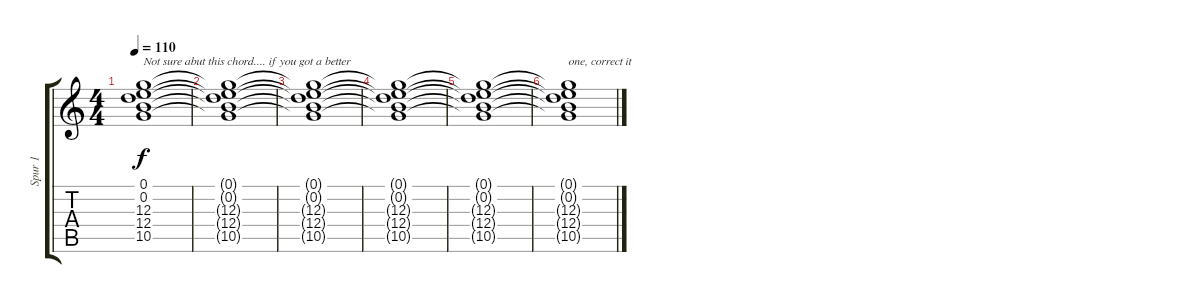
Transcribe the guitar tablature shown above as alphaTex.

\track ("Spur 1" "Spur 1") {instrument distortionguitar}
\staff {score tabs}
\tuning (E4 B3 G3 D3 A2 E2) {hide}
\ts (4 4)
\tempo 110
\clef g2
\ks c
(0.1 0.2 12.3 12.4 10.5).1{txt "Not sure abut this chord.... if you got a better" dy f} |
(0.1{t} 0.2{t} 12.3{t} 12.4{t} 10.5{t}).1 |
(0.1{t} 0.2{t} 12.3{t} 12.4{t} 10.5{t}).1 |
(0.1{t} 0.2{t} 12.3{t} 12.4{t} 10.5{t}).1 |
(0.1{t} 0.2{t} 12.3{t} 12.4{t} 10.5{t}).1 |
(0.1{t} 0.2{t} 12.3{t} 12.4{t} 10.5{t}).1{txt "one, correct it"}
